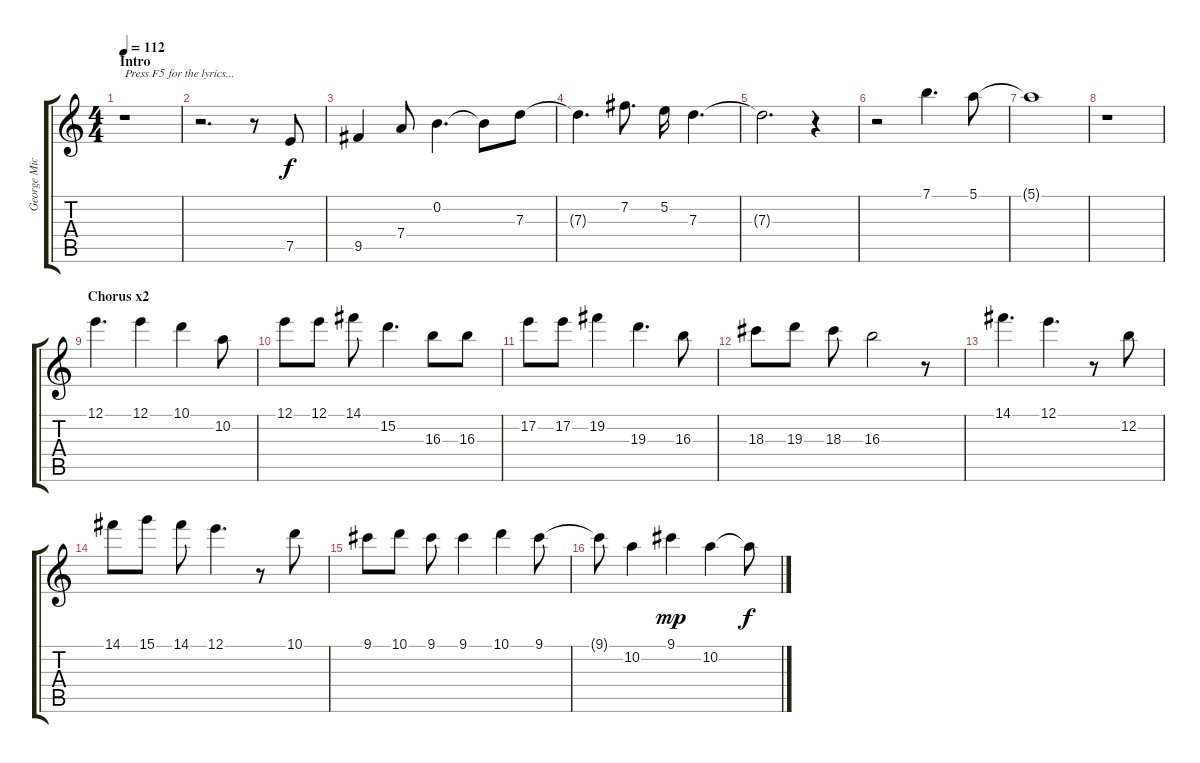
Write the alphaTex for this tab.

\track ("George Michael" "George Mic") {instrument overdrivenguitar}
\staff {score tabs}
\tuning (E4 B3 G3 D3 A2 E2) {hide}
\ts (4 4)
\section ("" "Intro")
\tempo 112
\clef g2
\ks c
r.1{txt "Press F5 for the lyrics..." dy f instrument overdrivenguitar} |
r.2{d} r.8 7.5.8 |
9.5.4 7.4.8 0.2.4{d} 0.2{t}.8 7.3.8 |
7.3{t}.4{d} 7.2.8{d} 5.2.16 7.3.4{d} |
7.3{t}.2{d} r.4 |
r.2 7.1.4{d} 5.1.8 |
5.1{t}.1 |
r.1 |
\section ("" "Chorus x2")
12.1.4{d} 12.1.4 10.1.4 10.2.8 |
12.1.8 12.1.8 14.1.8 15.2.4{d} 16.3.8 16.3.8 |
17.2.8 17.2.8 19.2.4 19.3.4{d} 16.3.8 |
18.3.8 19.3.8 18.3.8 16.3.2 r.8 |
14.1.4{d} 12.1.4{d} r.8 12.2.8 |
14.1.8 15.1.8 14.1.8 12.1.4{d} r.8 10.1.8 |
9.1.8 10.1.8 9.1.8 9.1.4 10.1.4 9.1.8 |
9.1{t}.8 10.2.4 9.1.4{dy mp} 10.2.4 10.2{t}.8{dy f}
